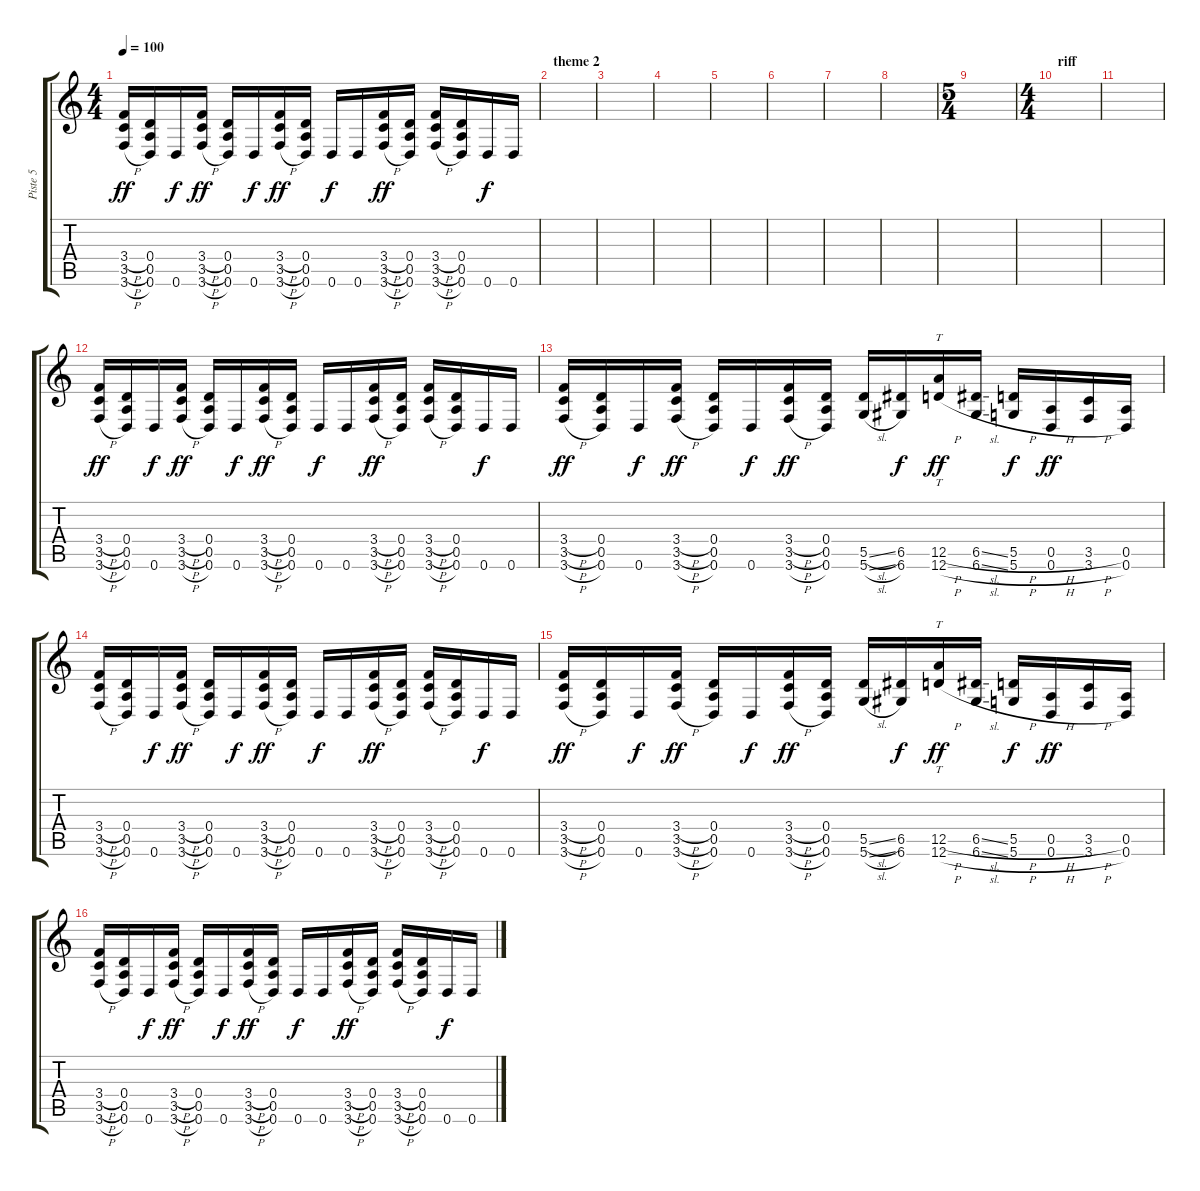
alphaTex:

\track ("Piste 5" "Piste 5") {instrument overdrivenguitar}
\staff {score tabs}
\tuning (E4 B3 G3 D3 A2 D2) {hide}
\ts (4 4)
\tempo 100
\clef g2
\ks c
(3.4{h} 3.5{h} 3.6{h}).16{dy ff} (0.4 0.5 0.6).16 0.6.16{dy f} (3.4{h} 3.5{h} 3.6{h}).16{dy ff} (0.4 0.5 0.6).16 0.6.16{dy f} (3.4{h} 3.5{h} 3.6{h}).16{dy ff} (0.4 0.5 0.6).16 0.6.16{dy f} 0.6.16 (3.4{h} 3.5{h} 3.6{h}).16{dy ff} (0.4 0.5 0.6).16 (3.4{h} 3.5{h} 3.6{h}).16 (0.4 0.5 0.6).16 0.6.16{dy f} 0.6.16 |
\section ("" "theme 2")
|
|
|
|
|
|
|
\ts (5 4)
|
\ts (4 4)
\section ("" "riff")
|
|
(3.4{h} 3.5{h} 3.6{h}).16{dy ff} (0.4 0.5 0.6).16 0.6.16{dy f} (3.4{h} 3.5{h} 3.6{h}).16{dy ff} (0.4 0.5 0.6).16 0.6.16{dy f} (3.4{h} 3.5{h} 3.6{h}).16{dy ff} (0.4 0.5 0.6).16 0.6.16{dy f} 0.6.16 (3.4{h} 3.5{h} 3.6{h}).16{dy ff} (0.4 0.5 0.6).16 (3.4{h} 3.5{h} 3.6{h}).16 (0.4 0.5 0.6).16 0.6.16{dy f} 0.6.16 |
(3.4{h} 3.5{h} 3.6{h}).16{dy ff} (0.4 0.5 0.6).16 0.6.16{dy f} (3.4{h} 3.5{h} 3.6{h}).16{dy ff} (0.4 0.5 0.6).16 0.6.16{dy f} (3.4{h} 3.5{h} 3.6{h}).16{dy ff} (0.4 0.5 0.6).16 (5.5{sl} 5.6{sl}).16 (6.5 6.6).16{dy f} (12.5{h} 12.6{h}).16{tt dy ff} (6.5{sl} 6.6{sl}).16 (5.5{h} 5.6{h}).16{dy f} (0.5{h} 0.6{h}).16{dy ff} (3.5{h} 3.6{h}).16 (0.5 0.6).16 |
(3.4{h} 3.5{h} 3.6{h}).16 (0.4 0.5 0.6).16 0.6.16{dy f} (3.4{h} 3.5{h} 3.6{h}).16{dy ff} (0.4 0.5 0.6).16 0.6.16{dy f} (3.4{h} 3.5{h} 3.6{h}).16{dy ff} (0.4 0.5 0.6).16 0.6.16{dy f} 0.6.16 (3.4{h} 3.5{h} 3.6{h}).16{dy ff} (0.4 0.5 0.6).16 (3.4{h} 3.5{h} 3.6{h}).16 (0.4 0.5 0.6).16 0.6.16{dy f} 0.6.16 |
(3.4{h} 3.5{h} 3.6{h}).16{dy ff} (0.4 0.5 0.6).16 0.6.16{dy f} (3.4{h} 3.5{h} 3.6{h}).16{dy ff} (0.4 0.5 0.6).16 0.6.16{dy f} (3.4{h} 3.5{h} 3.6{h}).16{dy ff} (0.4 0.5 0.6).16 (5.5{sl} 5.6{sl}).16 (6.5 6.6).16{dy f} (12.5{h} 12.6{h}).16{tt dy ff} (6.5{sl} 6.6{sl}).16 (5.5{h} 5.6{h}).16{dy f} (0.5{h} 0.6{h}).16{dy ff} (3.5{h} 3.6{h}).16 (0.5 0.6).16 |
(3.4{h} 3.5{h} 3.6{h}).16 (0.4 0.5 0.6).16 0.6.16{dy f} (3.4{h} 3.5{h} 3.6{h}).16{dy ff} (0.4 0.5 0.6).16 0.6.16{dy f} (3.4{h} 3.5{h} 3.6{h}).16{dy ff} (0.4 0.5 0.6).16 0.6.16{dy f} 0.6.16 (3.4{h} 3.5{h} 3.6{h}).16{dy ff} (0.4 0.5 0.6).16 (3.4{h} 3.5{h} 3.6{h}).16 (0.4 0.5 0.6).16 0.6.16{dy f} 0.6.16
